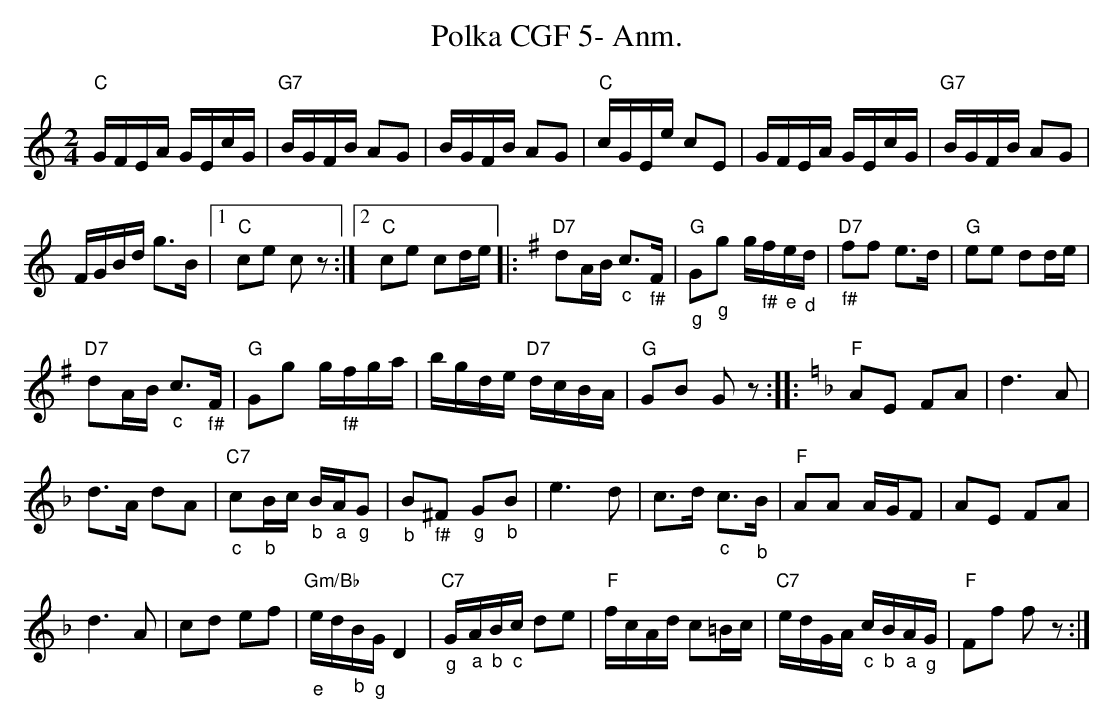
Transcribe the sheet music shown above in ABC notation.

X:1
T:Polka CGF 5- Anm.
M:2/4
L:1/16
K:Cmaj
"C"GFEA GEcG | "G7"BGFB A2G2 | BGFB A2G2 | "C"cGEe c2E2 | GFEA GEcG | "G7"BGFB A2G2 |
FGBd g3B |1 "C"c2e2 c2 z2 :|2 "C"c2e2 c2de |: [K:Gmaj] "D7"d2AB "_c"c3"_f#"F | "G""_g"G2"_g"g2 g"_f#"f"_e"e"_d"d | "D7""_f#"f2f2 e3d | "G"e2e2 d2de |
"D7"d2AB "_c"c3"_f#"F | "G"G2g2 g"_f#"fga | bgde "D7"dcBA | "G"G2B2 G2 z2 :: [K:Fmaj] "F"A2E2 F2A2 | d6 A2 |
[L:1/8] d>A dA | "C7""_c"c"_b"B/2c/2 "_b"B/2"_a"A/2"_g"G | "_b"B"_f#"^F "_g"G"_b"B | e3 d | c>d "_c"c>"_b"B | "F"AA A/2G/2F | AE FA |
d3 A | cd ef | [L:1/16] "Gm/Bb""_e"ed"_b"B"_g"G D4 | "C7""_g"G"_a"A"_b"B"_c"c d2e2 | "F"fcAd c2=Bc | "C7"edGA "_c"c"_b"B"_a"A"_g"G | "F"F2f2 f2 z2 :|
